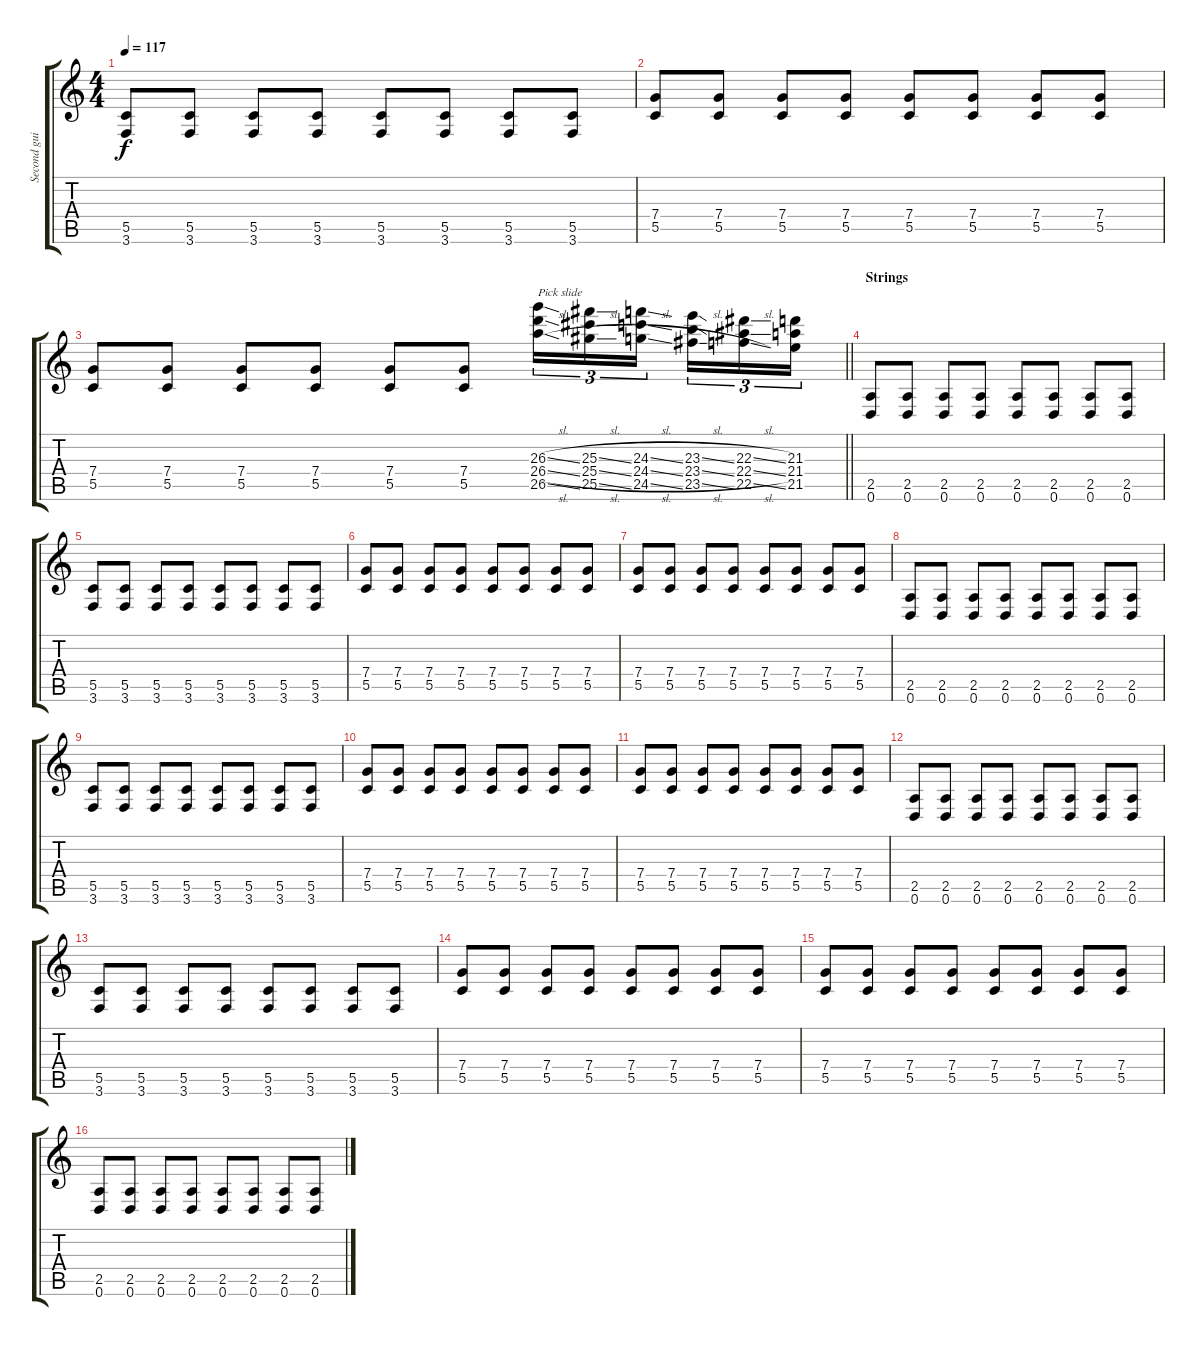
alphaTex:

\track ("Second guitar" "Second gui") {instrument distortionguitar}
\staff {score tabs}
\tuning (D4 A3 F3 C3 G2 D2) {hide}
\ts (4 4)
\tempo 117
\clef g2
\ks c
(5.5 3.6).8{dy f} (5.5 3.6).8 (5.5 3.6).8 (5.5 3.6).8 (5.5 3.6).8 (5.5 3.6).8 (5.5 3.6).8 (5.5 3.6).8 |
(7.4 5.5).8 (7.4 5.5).8 (7.4 5.5).8 (7.4 5.5).8 (7.4 5.5).8 (7.4 5.5).8 (7.4 5.5).8 (7.4 5.5).8 |
\barLineRight lightlight
(7.4 5.5).8 (7.4 5.5).8 (7.4 5.5).8 (7.4 5.5).8 (7.4 5.5).8 (7.4 5.5).8 (26.3{sl} 26.4{sl} 26.5{sl}).16{tu (3 2) txt "Pick slide" instrument guitarharmonics} (25.3{sl} 25.4{sl} 25.5{sl}).16{tu (3 2)} (24.3{sl} 24.4{sl} 24.5{sl}).16{tu (3 2) beam splitsecondary} (23.3{sl} 23.4{sl} 23.5{sl}).16{tu (3 2)} (22.3{sl} 22.4{sl} 22.5{sl}).16{tu (3 2)} (21.3 21.4 21.5).16{tu (3 2)} |
\section ("" "Strings")
(2.5 0.6).8{instrument distortionguitar} (2.5 0.6).8 (2.5 0.6).8 (2.5 0.6).8 (2.5 0.6).8 (2.5 0.6).8 (2.5 0.6).8 (2.5 0.6).8 |
(5.5 3.6).8 (5.5 3.6).8 (5.5 3.6).8 (5.5 3.6).8 (5.5 3.6).8 (5.5 3.6).8 (5.5 3.6).8 (5.5 3.6).8 |
(7.4 5.5).8 (7.4 5.5).8 (7.4 5.5).8 (7.4 5.5).8 (7.4 5.5).8 (7.4 5.5).8 (7.4 5.5).8 (7.4 5.5).8 |
(7.4 5.5).8 (7.4 5.5).8 (7.4 5.5).8 (7.4 5.5).8 (7.4 5.5).8 (7.4 5.5).8 (7.4 5.5).8 (7.4 5.5).8 |
(2.5 0.6).8 (2.5 0.6).8 (2.5 0.6).8 (2.5 0.6).8 (2.5 0.6).8 (2.5 0.6).8 (2.5 0.6).8 (2.5 0.6).8 |
(5.5 3.6).8 (5.5 3.6).8 (5.5 3.6).8 (5.5 3.6).8 (5.5 3.6).8 (5.5 3.6).8 (5.5 3.6).8 (5.5 3.6).8 |
(7.4 5.5).8 (7.4 5.5).8 (7.4 5.5).8 (7.4 5.5).8 (7.4 5.5).8 (7.4 5.5).8 (7.4 5.5).8 (7.4 5.5).8 |
(7.4 5.5).8 (7.4 5.5).8 (7.4 5.5).8 (7.4 5.5).8 (7.4 5.5).8 (7.4 5.5).8 (7.4 5.5).8 (7.4 5.5).8 |
(2.5 0.6).8 (2.5 0.6).8 (2.5 0.6).8 (2.5 0.6).8 (2.5 0.6).8 (2.5 0.6).8 (2.5 0.6).8 (2.5 0.6).8 |
(5.5 3.6).8 (5.5 3.6).8 (5.5 3.6).8 (5.5 3.6).8 (5.5 3.6).8 (5.5 3.6).8 (5.5 3.6).8 (5.5 3.6).8 |
(7.4 5.5).8 (7.4 5.5).8 (7.4 5.5).8 (7.4 5.5).8 (7.4 5.5).8 (7.4 5.5).8 (7.4 5.5).8 (7.4 5.5).8 |
(7.4 5.5).8 (7.4 5.5).8 (7.4 5.5).8 (7.4 5.5).8 (7.4 5.5).8 (7.4 5.5).8 (7.4 5.5).8 (7.4 5.5).8 |
(2.5 0.6).8 (2.5 0.6).8 (2.5 0.6).8 (2.5 0.6).8 (2.5 0.6).8 (2.5 0.6).8 (2.5 0.6).8 (2.5 0.6).8
